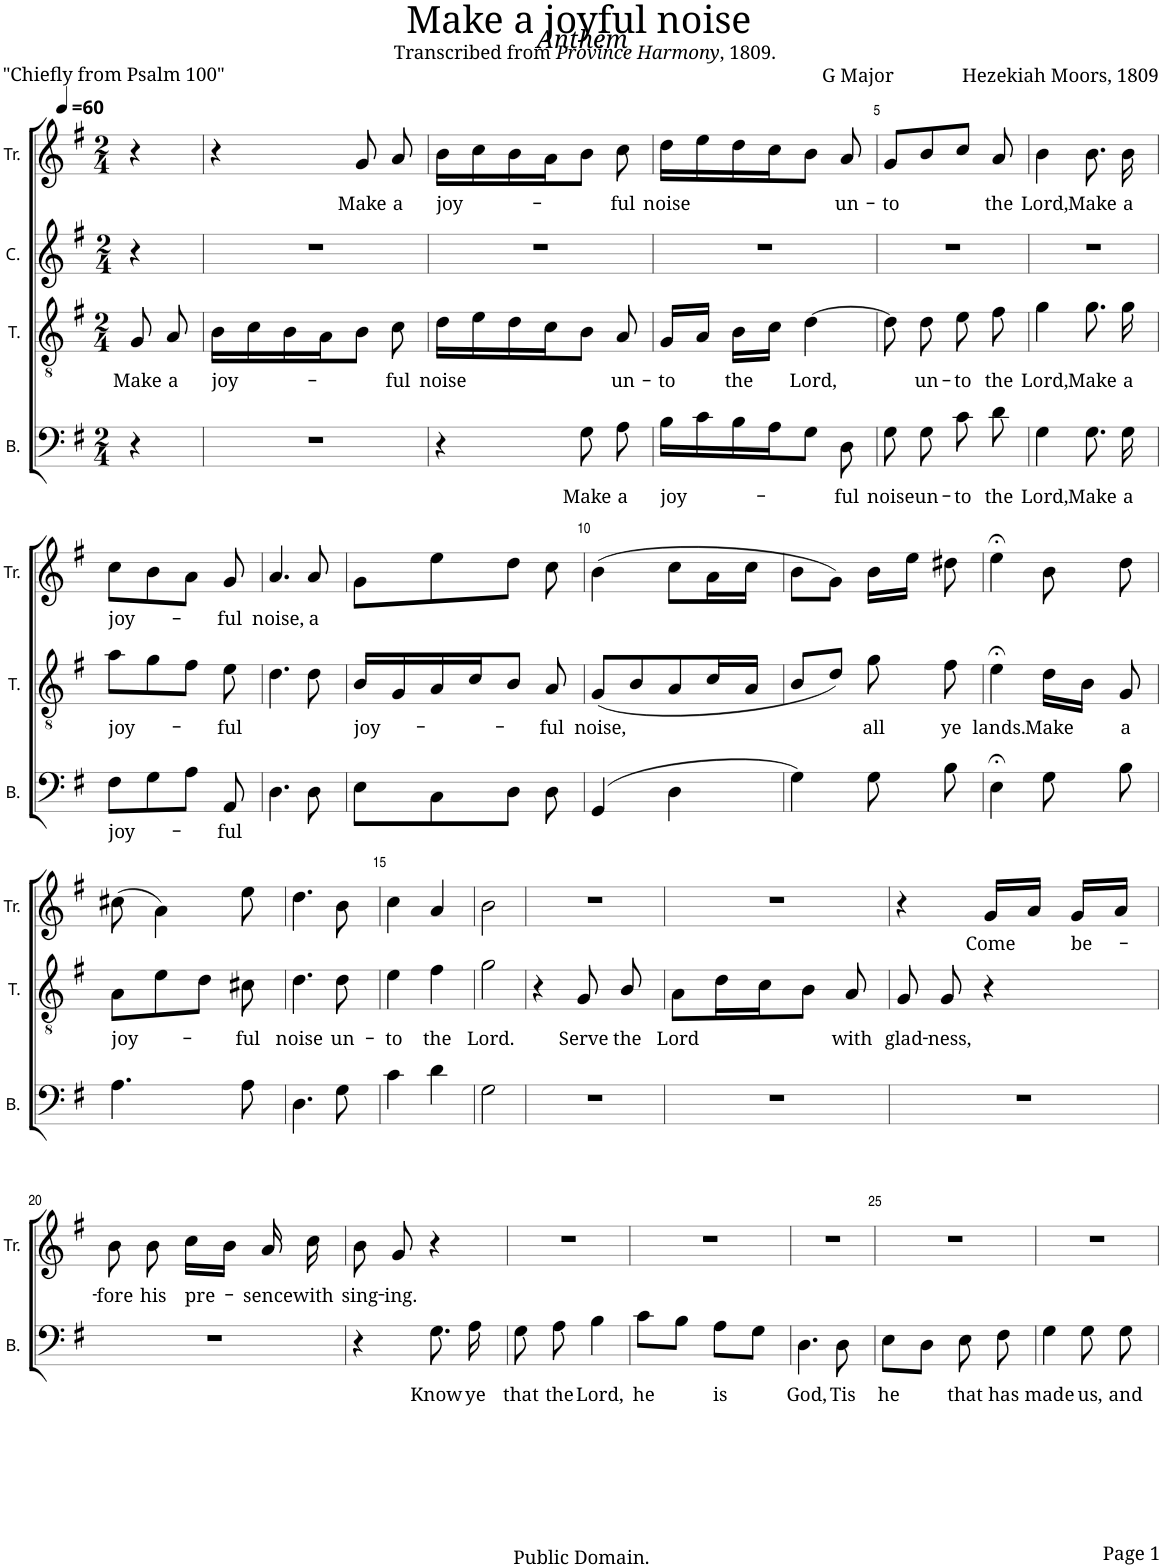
**kern	**text	**kern	**text	**kern	**kern	**text
*part4	*part4	*part3	*part3	*part2	*part1	*part1
*staff4	*staff4	*staff3	*staff3	*staff2	*staff1	*staff1
*I"B.	*	*I"T.	*	*I"C.	*I"Tr.	*
*I'B.	*	*I'T.	*	*I'C.	*I'Tr.	*
*clefF4	*	*clefGv2	*	*clefG2	*clefG2	*
*k[f#]	*	*k[f#]	*	*k[f#]	*k[f#]	*
*M2/4	*	*M2/4	*	*M2/4	*M2/4	*
*MM60	*	*MM60	*	*MM60	*MM60	*
=1	=1	=1	=1	=1	=1	=1
!	!	!	!LO:LY:b	!	!	!
4r	.	8G/	Make	4r	4r	.
!	!	!	!LO:LY:b	!	!	!
.	.	8A/	a	.	.	.
=2	=2	=2	=2	=2	=2	=2
!	!	!	!LO:LY:b	!	!	!
2r	.	16B\LL	joy-	2r	4r	.
.	.	16c\	.	.	.	.
.	.	16B\	.	.	.	.
.	.	16A\J	.	.	.	.
!	!	!	!	!	!	!LO:LY:b
.	.	8B\J	.	.	8g/	Make
!	!	!	!LO:LY:b	!	!	!LO:LY:b
.	.	8c\	-ful	.	8a/	a
=3	=3	=3	=3	=3	=3	=3
!	!	!	!LO:LY:b	!	!	!LO:LY:b
4r	.	16d\LL	noise	2r	16b\LL	joy-
.	.	16e\	.	.	16cc\	.
.	.	16d\	.	.	16b\	.
.	.	16c\J	.	.	16a\J	.
!	!LO:LY:b	!	!	!	!	!
8G\	Make	8B\J	.	.	8b\J	.
!	!LO:LY:b	!	!LO:LY:b	!	!	!LO:LY:b
8A\	a	8A/	un-	.	8cc\	-ful
=4	=4	=4	=4	=4	=4	=4
!	!LO:LY:b	!	!LO:LY:b	!	!	!LO:LY:b
16B\LL	joy-	16G/LL	-to	2r	16dd\LL	noise
16c\	.	16A/JJ	.	.	16ee\	.
!	!	!	!LO:LY:b	!	!	!
16B\	.	16B\LL	the	.	16dd\	.
16A\J	.	16c\JJ	.	.	16cc\J	.
!	!	!	!LO:LY:b	!	!	!
8G\J	.	[4d\	Lord,	.	8b\J	.
!	!LO:LY:b	!	!	!	!	!LO:LY:b
8D\	-ful	.	.	.	8a/	un-
=5	=5	=5	=5	=5	=5	=5
!	!LO:LY:b	!	!	!	!	!LO:LY:b
8G\	noise	8d\]	.	2r	8g/L	-to
!	!LO:LY:b	!	!LO:LY:b	!	!	!
8G\	un-	8d\	un-	.	8b/	.
!	!LO:LY:b	!	!LO:LY:b	!	!	!
8c\	-to	8e\	-to	.	8cc/J	.
!	!LO:LY:b	!	!LO:LY:b	!	!	!LO:LY:b
8d\	the	8f#\	the	.	8a/	the
=6	=6	=6	=6	=6	=6	=6
!	!LO:LY:b	!	!LO:LY:b	!	!	!LO:LY:b
4G\	Lord,	4g\	Lord,	2r	4b\	Lord,
!	!LO:LY:b	!	!LO:LY:b	!	!	!LO:LY:b
8.G\	Make	8.g\	Make	.	8.b\	Make
!	!LO:LY:b	!	!LO:LY:b	!	!	!LO:LY:b
16G\	a	16g\	a	.	16b\	a
!!LO:LB:g=z
=7	=7	=7	=7	=7	=7	=7
!	!LO:LY:b	!	!LO:LY:b	!	!	!LO:LY:b
8F#\L	joy-	8a\L	joy-	2r	8cc\L	joy-
8G\	.	8g\	.	.	8b\	.
8A\J	.	8f#\J	.	.	8a\J	.
!	!LO:LY:b	!	!LO:LY:b	!	!	!LO:LY:b
8AA/	-ful	8e\	-ful	.	8g/	-ful
=8	=8	=8	=8	=8	=8	=8
!	!	!	!	!	!	!LO:LY:b
4.D\	.	4.d\	.	2r	4.a/	noise,
!	!	!	!	!	!	!LO:LY:b
8D\	.	8d\	.	.	8a/	a
=9	=9	=9	=9	=9	=9	=9
!	!	!	!LO:LY:b	!	!	!
8E\L	.	16B/LL	joy-	2r	8g\L	.
.	.	16G/	.	.	.	.
8C\	.	16A/	.	.	8ee\	.
.	.	16c/J	.	.	.	.
8D\J	.	8B/J	.	.	8dd\J	.
!	!	!	!LO:LY:b	!	!	!
8D\	.	8A/	-ful	.	8cc\	.
=10	=10	=10	=10	=10	=10	=10
!	!	!	!LO:LY:b	!	!	!
(4GG/	.	(8G/L	noise,	2r	(4b\	.
.	.	8B/	.	.	.	.
4D\	.	8A/	.	.	8cc\L	.
.	.	16c/L	.	.	16a\L	.
.	.	16A/JJ	.	.	16cc\JJ	.
=11	=11	=11	=11	=11	=11	=11
4G\)	.	8B/L	.	2r	8b\L	.
.	.	8d/J)	.	.	8g\J)	.
!	!	!	!LO:LY:b	!	!	!
8G\	.	8g\	all	.	16b\LL	.
.	.	.	.	.	16ee\JJ	.
!	!	!	!LO:LY:b	!	!	!
8B\	.	8f#\	ye	.	8dd#X\	.
=12	=12	=12	=12	=12	=12	=12
!	!	!	!LO:LY:b	!	!	!
4E;<\	.	4e;<\	lands.	2r	4ee;<\	.
!	!	!	!LO:LY:b	!	!	!
8G\	.	16d\LL	Make	.	8b\	.
.	.	16B\JJ	.	.	.	.
!	!	!	!LO:LY:b	!	!	!
8B\	.	8G/	a	.	8dd\	.
!!LO:LB:g=z
=13	=13	=13	=13	=13	=13	=13
!	!	!	!LO:LY:b	!	!	!
4.A\	.	8A\L	joy-	2r	(8cc#X\	.
.	.	8e\	.	.	4a\)	.
.	.	8d\J	.	.	.	.
!	!	!	!LO:LY:b	!	!	!
8A\	.	8c#X\	-ful	.	8ee\	.
=14	=14	=14	=14	=14	=14	=14
!	!	!	!LO:LY:b	!	!	!
4.D\	.	4.d\	noise	2r	4.dd\	.
!	!	!	!LO:LY:b	!	!	!
8G\	.	8d\	un-	.	8b\	.
=15	=15	=15	=15	=15	=15	=15
!	!	!	!LO:LY:b	!	!	!
4c\	.	4e\	-to	2r	4cc\	.
!	!	!	!LO:LY:b	!	!	!
4d\	.	4f#\	the	.	4a/	.
=16	=16	=16	=16	=16	=16	=16
!	!	!	!LO:LY:b	!	!	!
2G\	.	2g\	Lord.	2r	2b\	.
=17	=17	=17	=17	=17	=17	=17
2r	.	4r	.	2r	2r	.
!	!	!	!LO:LY:b	!	!	!
.	.	8G/	Serve	.	.	.
!	!	!	!LO:LY:b	!	!	!
.	.	8B/	the	.	.	.
=18	=18	=18	=18	=18	=18	=18
!	!	!	!LO:LY:b	!	!	!
2r	.	8A\L	Lord	2r	2r	.
.	.	16d\L	.	.	.	.
.	.	16c\J	.	.	.	.
.	.	8B\J	.	.	.	.
!	!	!	!LO:LY:b	!	!	!
.	.	8A/	with	.	.	.
=19	=19	=19	=19	=19	=19	=19
!	!	!	!LO:LY:b	!	!	!
2r	.	8G/	glad-	2r	4r	.
!	!	!	!LO:LY:b	!	!	!
.	.	8G/	-ness,	.	.	.
!	!	!	!	!	!	!LO:LY:b
.	.	4r	.	.	16g/LL	Come
.	.	.	.	.	16a/JJ	.
!	!	!	!	!	!	!LO:LY:b
.	.	.	.	.	16g/LL	be-
.	.	.	.	.	16a/JJ	.
!!LO:LB:g=z
=20	=20	=20	=20	=20	=20	=20
!	!	!	!	!	!	!LO:LY:b
2r	.	2r	.	2r	8b\	-fore
!	!	!	!	!	!	!LO:LY:b
.	.	.	.	.	8b\	his
!	!	!	!	!	!	!LO:LY:b
.	.	.	.	.	16cc\LL	pre-
.	.	.	.	.	16b\JJ	.
!	!	!	!	!	!	!LO:LY:b
.	.	.	.	.	16a/	-sence
!	!	!	!	!	!	!LO:LY:b
.	.	.	.	.	16cc\	with
=21	=21	=21	=21	=21	=21	=21
!	!	!	!	!	!	!LO:LY:b
4r	.	2r	.	2r	8b\	sing-
!	!	!	!	!	!	!LO:LY:b
.	.	.	.	.	8g/	-ing.
!	!LO:LY:b	!	!	!	!	!
8.G\	Know	.	.	.	4r	.
!	!LO:LY:b	!	!	!	!	!
16A\	ye	.	.	.	.	.
=22	=22	=22	=22	=22	=22	=22
!	!LO:LY:b	!	!	!	!	!
8G\	that	2r	.	2r	2r	.
!	!LO:LY:b	!	!	!	!	!
8A\	the	.	.	.	.	.
!	!LO:LY:b	!	!	!	!	!
4B\	Lord,	.	.	.	.	.
=23	=23	=23	=23	=23	=23	=23
!	!LO:LY:b	!	!	!	!	!
8c\L	he	2r	.	2r	2r	.
8B\J	.	.	.	.	.	.
!	!LO:LY:b	!	!	!	!	!
8A\L	is	.	.	.	.	.
8G\J	.	.	.	.	.	.
=24	=24	=24	=24	=24	=24	=24
!	!LO:LY:b	!	!	!	!	!
4.D\	God,	2r	.	2r	2r	.
!	!LO:LY:b	!	!	!	!	!
8D\	Tis	.	.	.	.	.
=25	=25	=25	=25	=25	=25	=25
!	!LO:LY:b	!	!	!	!	!
8E\L	he	2r	.	2r	2r	.
8D\J	.	.	.	.	.	.
!	!LO:LY:b	!	!	!	!	!
8E\	that	.	.	.	.	.
!	!LO:LY:b	!	!	!	!	!
8F#\	has	.	.	.	.	.
=26	=26	=26	=26	=26	=26	=26
!	!LO:LY:b	!	!	!	!	!
4G\	made	2r	.	2r	2r	.
!	!LO:LY:b	!	!	!	!	!
8G\	us,	.	.	.	.	.
!	!LO:LY:b	!	!	!	!	!
8G\	and	.	.	.	.	.
=	=	=	=	=	=	=
*-	*-	*-	*-	*-	*-	*-
